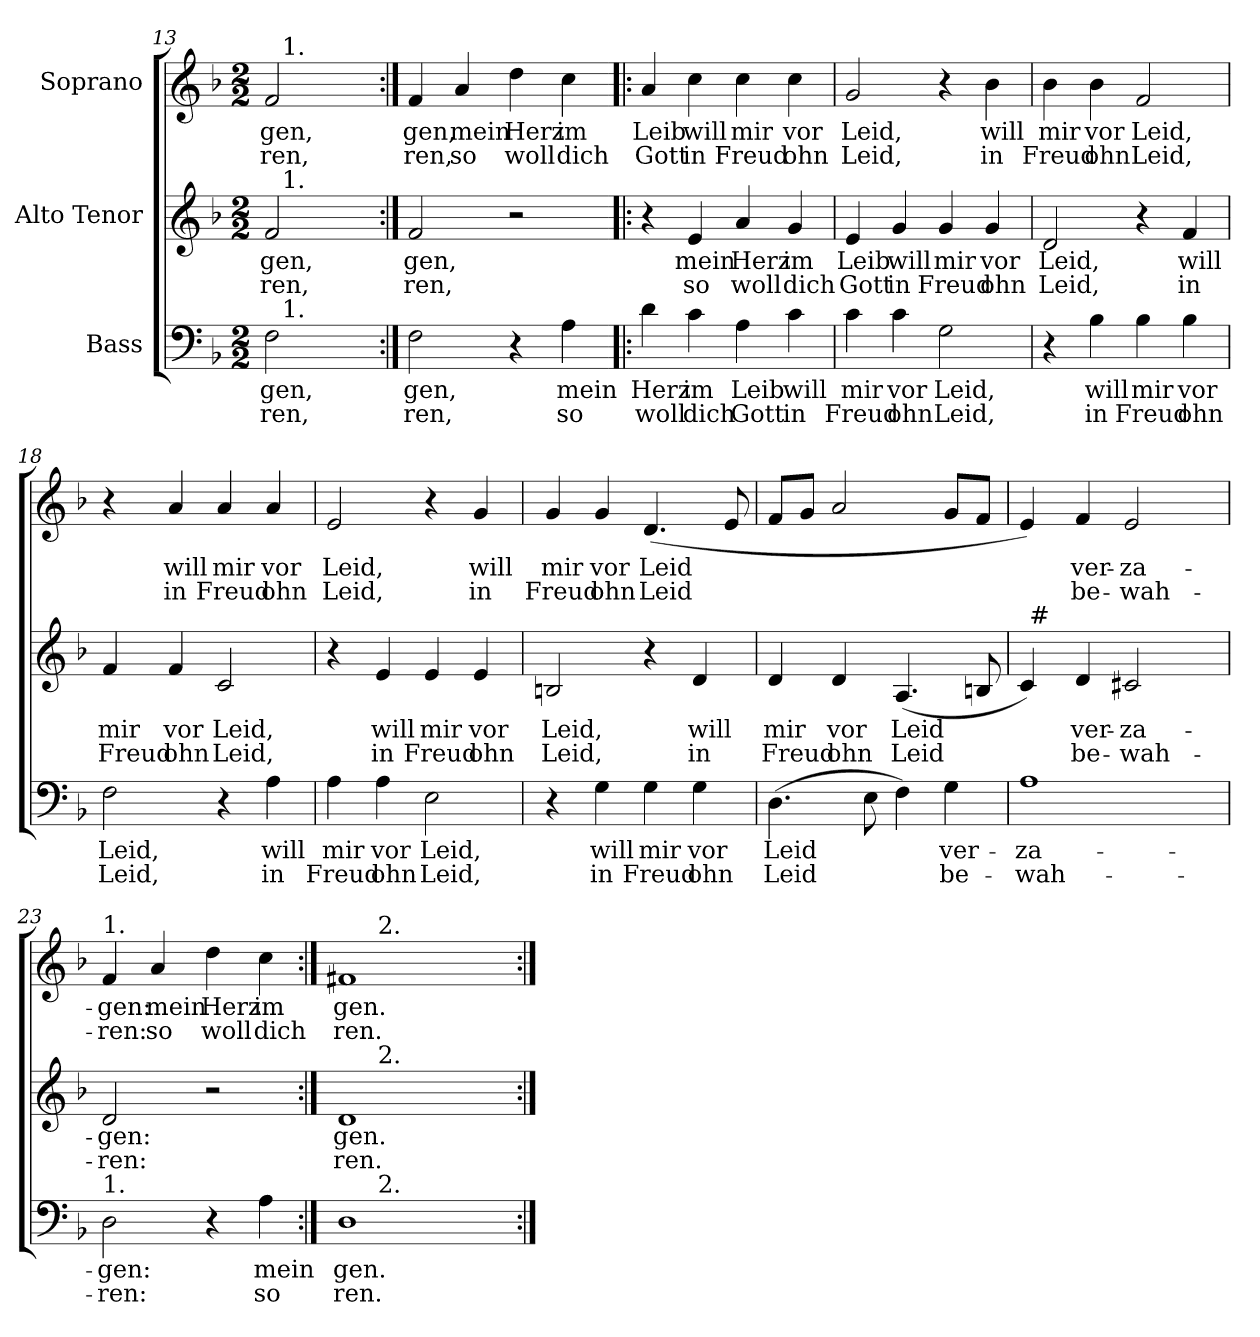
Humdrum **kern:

**kern	**text	**text	**kern	**text	**text	**kern	**text	**text
*part3	*part3	*part3	*part2	*part2	*part2	*part1	*part1	*part1
*staff3	*staff3	*staff3	*staff2	*staff2	*staff2	*staff1	*staff1	*staff1
*I"Bass	*	*	*I"Alto  Tenor	*	*	*I"Soprano	*	*
*clefF4	*	*	*clefG2	*	*	*clefG2	*	*
*k[b-]	*	*	*k[b-]	*	*	*k[b-]	*	*
*F:	*	*	*F:	*	*	*F:	*	*
*M2/2	*	*	*M2/2	*	*	*M2/2	*	*
=13	=13	=13	=13	=13	=13	=13	=13	=13
!	!LO:LY:b:cj	!LO:LY:b:cj	!	!LO:LY:b:cj	!LO:LY:b:cj	!	!LO:LY:b:cj	!LO:LY:b:cj
*^	*	*	*^	*	*	*^	*	*
2F\	32.ryy	-gen,	ren,	2f/	32.ryy	-gen,	ren,	2f/	32.ryy	-gen,	ren,
!	!	!	!	!	!	!	!	!	!LO:TX:a:t=1.	!	!
!	!	!	!	!	!LO:TX:a:t=1.	!	!	!	!	!	!
!	!LO:TX:a:t=1.	!	!	!	!	!	!	!	!	!	!
.	4ryy	.	.	.	4ryy	.	.	.	4ryy	.	.
.	8ryy	.	.	.	8ryy	.	.	.	8ryy	.	.
.	16ryy	.	.	.	16ryy	.	.	.	16ryy	.	.
.	64ryy	.	.	.	64ryy	.	.	.	64ryy	.	.
=14:|!	=14:|!	=14:|!	=14:|!	=14:|!	=14:|!	=14:|!	=14:|!	=14:|!	=14:|!	=14:|!	=14:|!
!	!	!	!	!	!	!	!	!LO:TX:a:t=2.	!	!	!
!	!	!	!	!LO:TX:a:t=2.	!	!	!	!	!	!	!
!LO:TX:a:t=2.	!	!	!	!	!	!	!	!	!	!	!
!	!	!LO:LY:b:cj	!LO:LY:b:cj	!	!	!LO:LY:b:cj	!LO:LY:b:cj	!	!	!LO:LY:b:cj	!LO:LY:b:cj
*v	*v	*	*	*	*	*	*	*v	*v	*	*
*	*	*	*v	*v	*	*	*	*	*
2F\	gen,	ren,	2f/	gen,	ren,	4f/	gen,	ren,
!	!	!	!	!	!	!	!LO:LY:b:cj	!LO:LY:b:cj
.	.	.	.	.	.	4a/	mein	so
!	!	!	!	!	!	!	!LO:LY:b:cj	!LO:LY:b:cj
4r	.	.	2r	.	.	4dd\	Herz	woll
!	!LO:LY:b:cj	!LO:LY:b:cj	!	!	!	!	!LO:LY:b:cj	!LO:LY:b:cj
4A\	mein	so	.	.	.	4cc\	im	dich
=15!|:	=15!|:	=15!|:	=15!|:	=15!|:	=15!|:	=15!|:	=15!|:	=15!|:
!	!LO:LY:b:cj	!LO:LY:b:cj	!	!	!	!	!LO:LY:b:cj	!LO:LY:b:cj
4d\	Herz	woll	4r	.	.	4a/	Leib	Gott
!	!LO:LY:b:cj	!LO:LY:b:cj	!	!LO:LY:b:cj	!LO:LY:b:cj	!	!LO:LY:b:cj	!LO:LY:b:cj
4c\	im	dich	4e/	mein	so	4cc\	will	in
!	!LO:LY:b:cj	!LO:LY:b:cj	!	!LO:LY:b:cj	!LO:LY:b:cj	!	!LO:LY:b:cj	!LO:LY:b:cj
4A\	Leib	Gott	4a/	Herz	woll	4cc\	mir	Freud
!	!LO:LY:b:cj	!LO:LY:b:cj	!	!LO:LY:b:cj	!LO:LY:b:cj	!	!LO:LY:b:cj	!LO:LY:b:cj
4c\	will	in	4g/	im	dich	4cc\	vor	ohn
=16	=16	=16	=16	=16	=16	=16	=16	=16
!	!LO:LY:b:cj	!LO:LY:b:cj	!	!LO:LY:b:cj	!LO:LY:b:cj	!	!LO:LY:b:cj	!LO:LY:b:cj
4c\	mir	Freud	4e/	Leib	Gott	2g/	Leid,	Leid,
!	!LO:LY:b:cj	!LO:LY:b:cj	!	!LO:LY:b:cj	!LO:LY:b:cj	!	!	!
4c\	vor	ohn	4g/	will	in	.	.	.
!	!LO:LY:b:cj	!LO:LY:b:cj	!	!LO:LY:b:cj	!LO:LY:b:cj	!	!	!
2G\	Leid,	Leid,	4g/	mir	Freud	4r	.	.
!	!	!	!	!LO:LY:b:cj	!LO:LY:b:cj	!	!LO:LY:b:cj	!LO:LY:b:cj
.	.	.	4g/	vor	ohn	4b-\	will	in
!!LO:LB:g=z
=17	=17	=17	=17	=17	=17	=17	=17	=17
!	!	!	!	!LO:LY:b:cj	!LO:LY:b:cj	!	!LO:LY:b:rj	!LO:LY:b:cj
4r	.	.	2d/	Leid,	Leid,	4b-\	mir	Freud
!	!LO:LY:b:cj	!LO:LY:b:cj	!	!	!	!	!LO:LY:b:cj	!LO:LY:b:cj
4B-\	will	in	.	.	.	4b-\	vor	ohn
!	!LO:LY:b:cj	!LO:LY:b:cj	!	!	!	!	!LO:LY:b:cj	!LO:LY:b:cj
4B-\	mir	Freud	4r	.	.	2f/	Leid,	Leid,
!	!LO:LY:b:cj	!LO:LY:b:cj	!	!LO:LY:b:cj	!LO:LY:b:cj	!	!	!
4B-\	vor	ohn	4f/	will	in	.	.	.
=18	=18	=18	=18	=18	=18	=18	=18	=18
!	!LO:LY:b:cj	!LO:LY:b:cj	!	!LO:LY:b:cj	!LO:LY:b:cj	!	!	!
2F\	Leid,	Leid,	4f/	mir	Freud	4r	.	.
!	!	!	!	!LO:LY:b:cj	!LO:LY:b:cj	!	!LO:LY:b:cj	!LO:LY:b:cj
.	.	.	4f/	vor	ohn	4a/	will	in
!	!	!	!	!LO:LY:b:cj	!LO:LY:b:cj	!	!LO:LY:b:cj	!LO:LY:b:cj
4r	.	.	2c/	Leid,	Leid,	4a/	mir	Freud
!	!LO:LY:b:cj	!LO:LY:b:cj	!	!	!	!	!LO:LY:b:cj	!LO:LY:b:cj
4A\	will	in	.	.	.	4a/	vor	ohn
=19	=19	=19	=19	=19	=19	=19	=19	=19
!	!LO:LY:b:cj	!LO:LY:b:cj	!	!	!	!	!LO:LY:b:cj	!LO:LY:b:cj
4A\	mir	Freud	4r	.	.	2e/	Leid,	Leid,
!	!LO:LY:b:cj	!LO:LY:b:cj	!	!LO:LY:b:cj	!LO:LY:b:cj	!	!	!
4A\	vor	ohn	4e/	will	in	.	.	.
!	!LO:LY:b:cj	!LO:LY:b:cj	!	!LO:LY:b:cj	!LO:LY:b:cj	!	!	!
2E\	Leid,	Leid,	4e/	mir	Freud	4r	.	.
!	!	!	!	!LO:LY:b:cj	!LO:LY:b:cj	!	!LO:LY:b:cj	!LO:LY:b:cj
.	.	.	4e/	vor	ohn	4g/	will	in
=20	=20	=20	=20	=20	=20	=20	=20	=20
!	!	!	!	!LO:LY:b:cj	!LO:LY:b:cj	!	!LO:LY:b:cj	!LO:LY:b:cj
4r	.	.	2Bn/	Leid,	Leid,	4g/	mir	Freud
!	!LO:LY:b:cj	!LO:LY:b:cj	!	!	!	!	!LO:LY:b:cj	!LO:LY:b:cj
4G\	will	in	.	.	.	4g/	vor	ohn
!	!LO:LY:b:cj	!LO:LY:b:cj	!	!	!	!	!LO:LY:b	!LO:LY:b
4G\	mir	Freud	4r	.	.	(<4.d/	Leid	Leid
!	!LO:LY:b:cj	!LO:LY:b:cj	!	!LO:LY:b:cj	!LO:LY:b:cj	!	!	!
4G\	vor	ohn	4d/	will	in	.	.	.
.	.	.	.	.	.	8e/	.	.
=21	=21	=21	=21	=21	=21	=21	=21	=21
!	!LO:LY:b	!LO:LY:b	!	!LO:LY:b:cj	!LO:LY:b:cj	!	!	!
(>4.D\	Leid	Leid	4d/	mir	Freud	8f/L	.	.
.	.	.	.	.	.	8g/J	.	.
!	!	!	!	!LO:LY:b:cj	!LO:LY:b:cj	!	!	!
.	.	.	4d/	vor	ohn	2a/	.	.
8E\	.	.	.	.	.	.	.	.
!	!	!	!	!LO:LY:b	!LO:LY:b	!	!	!
4F\)	.	.	(>4.A/	Leid	Leid	.	.	.
!	!LO:LY:b:cj	!LO:LY:b:cj	!	!	!	!	!	!
4G\	ver-	-be-	.	.	.	8g/L	.	.
.	.	.	8Bn/	.	.	8f/J	.	.
=22	=22	=22	=22	=22	=22	=22	=22	=22
!	!LO:LY:b:cj	!LO:LY:b:cj	!	!	!	!	!	!
*	*	*	*^	*	*	*	*	*
1A	-za-	-wah-	4c/)	64ryy	.	.	4e/)	.	.
!	!	!	!	!LO:TX:a:t=#	!	!	!	!	!
.	.	.	.	2ryy	.	.	.	.	.
!	!	!	!	!	!LO:LY:b:cj	!LO:LY:b:cj	!	!LO:LY:b:cj	!LO:LY:b:cj
.	.	.	4d/	.	ver-	-be-	4f/	ver-	-be-
!	!	!	!	!	!LO:LY:b:cj	!LO:LY:b:cj	!	!LO:LY:b:cj	!LO:LY:b:cj
.	.	.	2c#X/	.	-za-	-wah-	2e/	-za-	-wah-
.	.	.	.	4ryy	.	.	.	.	.
.	.	.	.	8...ryy	.	.	.	.	.
=23	=23	=23	=23	=23	=23	=23	=23	=23	=23
!	!	!	!	!	!	!	!LO:TX:a:t=1.	!	!
!	!	!	!LO:TX:a:t=1.	!	!	!	!	!	!
!LO:TX:a:t=1.	!	!	!	!	!	!	!	!	!
!	!LO:LY:b:cj	!LO:LY:b:cj	!	!	!LO:LY:b:cj	!LO:LY:b:cj	!	!LO:LY:b:cj	!LO:LY:b:cj
*	*	*	*v	*v	*	*	*	*	*
2D\	-gen:	ren:	2d/	-gen:	ren:	4f/	-gen:	ren:
!	!	!	!	!	!	!	!LO:LY:b:cj	!LO:LY:b:cj
.	.	.	.	.	.	4a/	mein	so
!	!	!	!	!	!	!	!LO:LY:b:cj	!LO:LY:b:cj
4r	.	.	2r	.	.	4dd\	Herz	woll
!	!LO:LY:b:cj	!LO:LY:b:cj	!	!	!	!	!LO:LY:b:cj	!LO:LY:b:cj
4A\	mein	so	.	.	.	4cc\	im	dich
=24:|!	=24:|!	=24:|!	=24:|!	=24:|!	=24:|!	=24:|!	=24:|!	=24:|!
!	!LO:LY:b:cj	!LO:LY:b:cj	!	!LO:LY:b:cj	!LO:LY:b:cj	!	!LO:LY:b:cj	!LO:LY:b:cj
*^	*	*	*^	*	*	*^	*	*
1D	8ryy	gen.	ren.	1d	8ryy	gen.	ren.	1f#X	8ryy	gen.	ren.
.	64ryy	.	.	.	64ryy	.	.	.	64ryy	.	.
!	!	!	!	!	!	!	!	!	!LO:TX:a:t=2.	!	!
!	!	!	!	!	!LO:TX:a:t=2.	!	!	!	!	!	!
!	!LO:TX:a:t=2.	!	!	!	!	!	!	!	!	!	!
.	2ryy	.	.	.	2ryy	.	.	.	2ryy	.	.
.	4ryy	.	.	.	4ryy	.	.	.	4ryy	.	.
.	16..ryy	.	.	.	16..ryy	.	.	.	16..ryy	.	.
*v	*v	*	*	*	*	*	*	*v	*v	*	*
*	*	*	*v	*v	*	*	*	*	*
=:|!	=:|!	=:|!	=:|!	=:|!	=:|!	=:|!	=:|!	=:|!
*-	*-	*-	*-	*-	*-	*-	*-	*-
